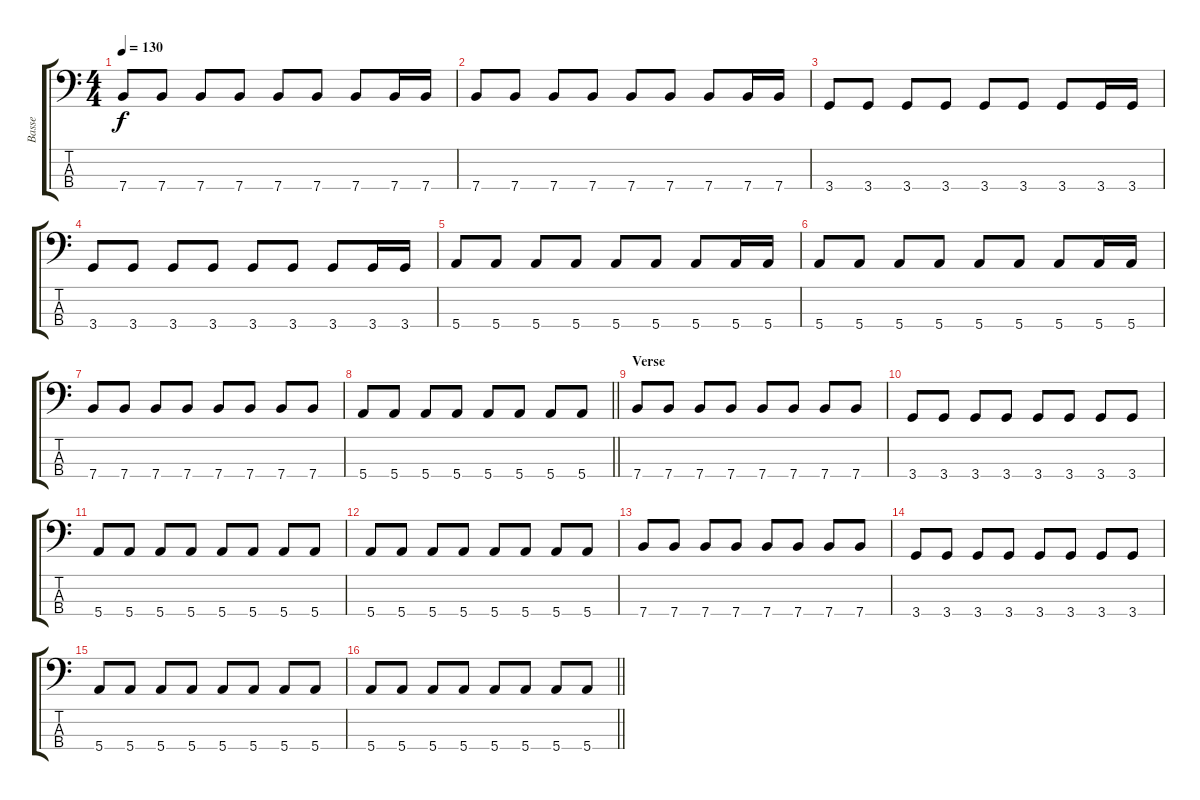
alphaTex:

\track ("Basse" "Basse") {instrument electricbassfinger}
\staff {score tabs}
\tuning (G2 D2 A1 E1) {hide}
\ts (4 4)
\tempo 130
\clef f4
\ks c
7.4.8{dy f} 7.4.8 7.4.8 7.4.8 7.4.8 7.4.8 7.4.8 7.4.16 7.4.16 |
7.4.8 7.4.8 7.4.8 7.4.8 7.4.8 7.4.8 7.4.8 7.4.16 7.4.16 |
3.4.8 3.4.8 3.4.8 3.4.8 3.4.8 3.4.8 3.4.8 3.4.16 3.4.16 |
3.4.8 3.4.8 3.4.8 3.4.8 3.4.8 3.4.8 3.4.8 3.4.16 3.4.16 |
5.4.8 5.4.8 5.4.8 5.4.8 5.4.8 5.4.8 5.4.8 5.4.16 5.4.16 |
5.4.8 5.4.8 5.4.8 5.4.8 5.4.8 5.4.8 5.4.8 5.4.16 5.4.16 |
7.4.8 7.4.8 7.4.8 7.4.8 7.4.8 7.4.8 7.4.8 7.4.8 |
\barLineRight lightlight
5.4.8 5.4.8 5.4.8 5.4.8 5.4.8 5.4.8 5.4.8 5.4.8 |
\section ("" "Verse")
7.4.8 7.4.8 7.4.8 7.4.8 7.4.8 7.4.8 7.4.8 7.4.8 |
3.4.8 3.4.8 3.4.8 3.4.8 3.4.8 3.4.8 3.4.8 3.4.8 |
5.4.8 5.4.8 5.4.8 5.4.8 5.4.8 5.4.8 5.4.8 5.4.8 |
5.4.8 5.4.8 5.4.8 5.4.8 5.4.8 5.4.8 5.4.8 5.4.8 |
7.4.8 7.4.8 7.4.8 7.4.8 7.4.8 7.4.8 7.4.8 7.4.8 |
3.4.8 3.4.8 3.4.8 3.4.8 3.4.8 3.4.8 3.4.8 3.4.8 |
5.4.8 5.4.8 5.4.8 5.4.8 5.4.8 5.4.8 5.4.8 5.4.8 |
\barLineRight lightlight
5.4.8 5.4.8 5.4.8 5.4.8 5.4.8 5.4.8 5.4.8 5.4.8
